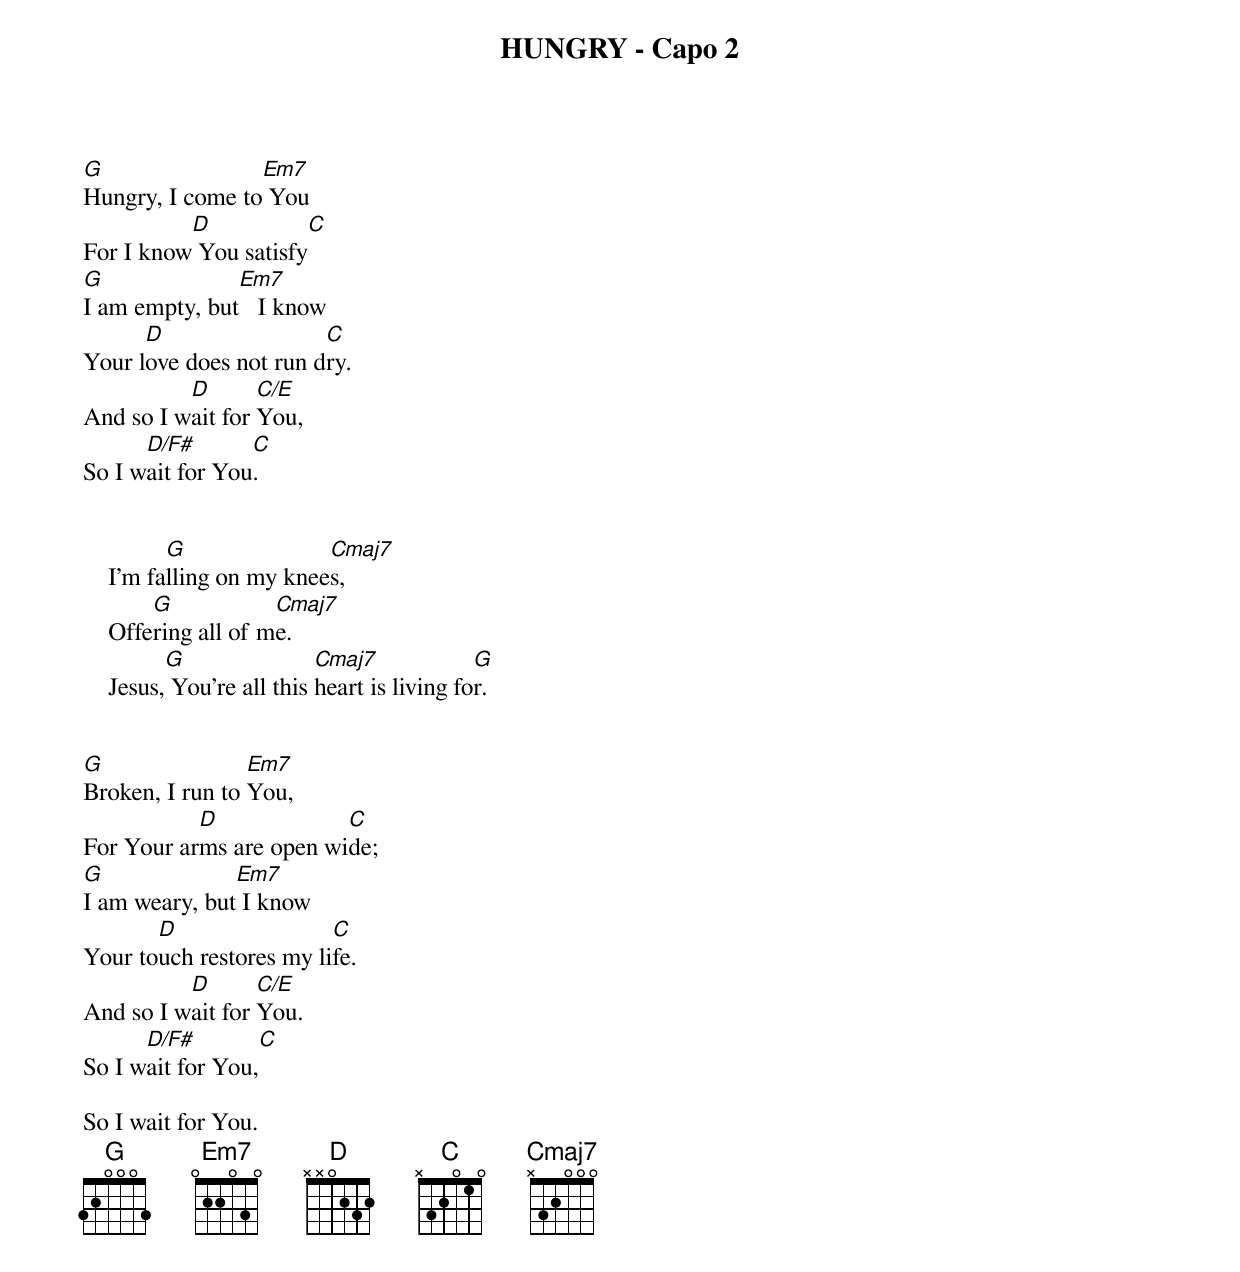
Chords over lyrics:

HUNGRY - Capo 2

G                Em7
Hungry, I come to You
          D            C
For I know You satisfy
G              Em7
I am empty, but   I know
      D                 C
Your love does not run dry.
          D       C/E
And so I wait for You,
      D/F#       C
So I wait for You.


          G               Cmaj7
    I'm falling on my knees,
        G            Cmaj7
    Offering all of me.
          G                Cmaj7             G
    Jesus, You're all this heart is living for.


G                Em7
Broken, I run to You,
           D             C
For Your arms are open wide;
G              Em7
I am weary, but I know
       D                 C
Your touch restores my life.
          D       C/E
And so I wait for You.
      D/F#        C
So I wait for You,

So I wait for You.
